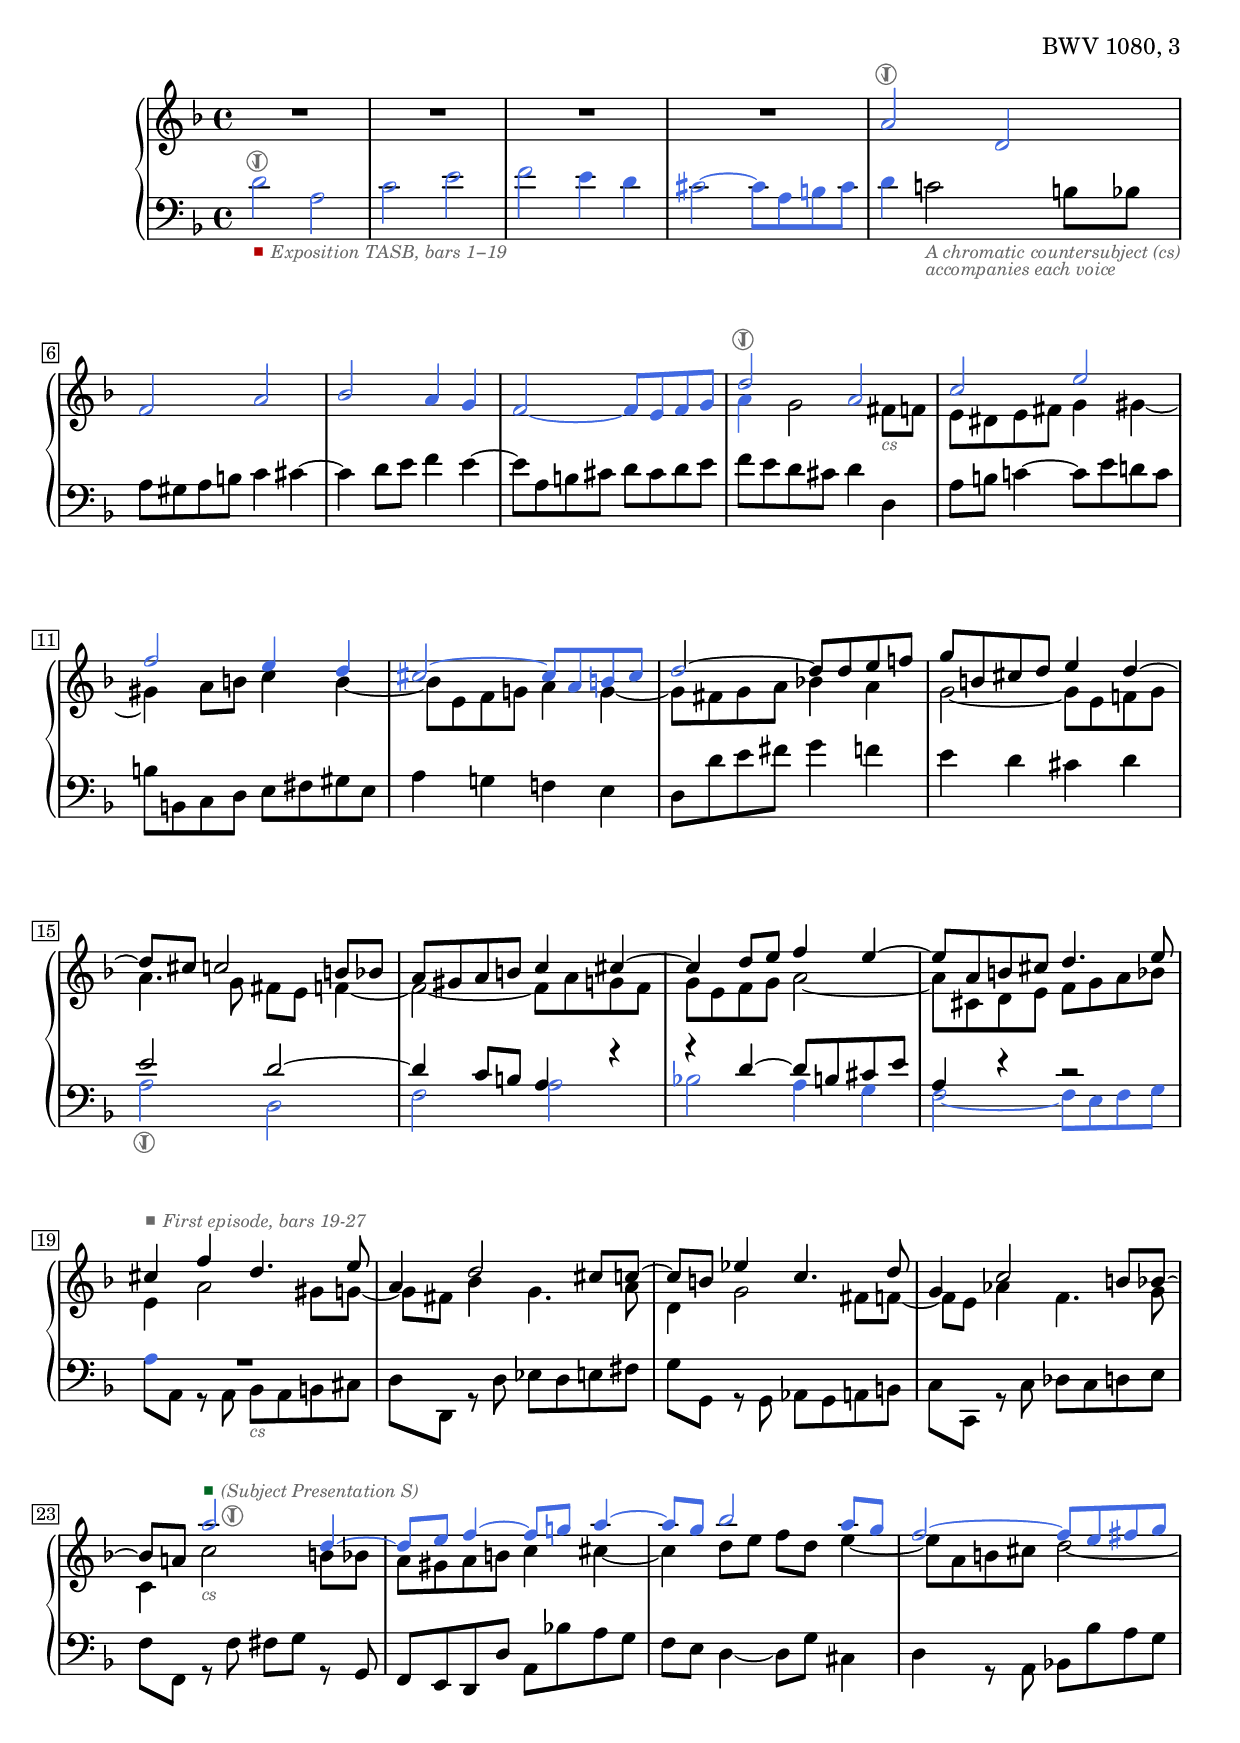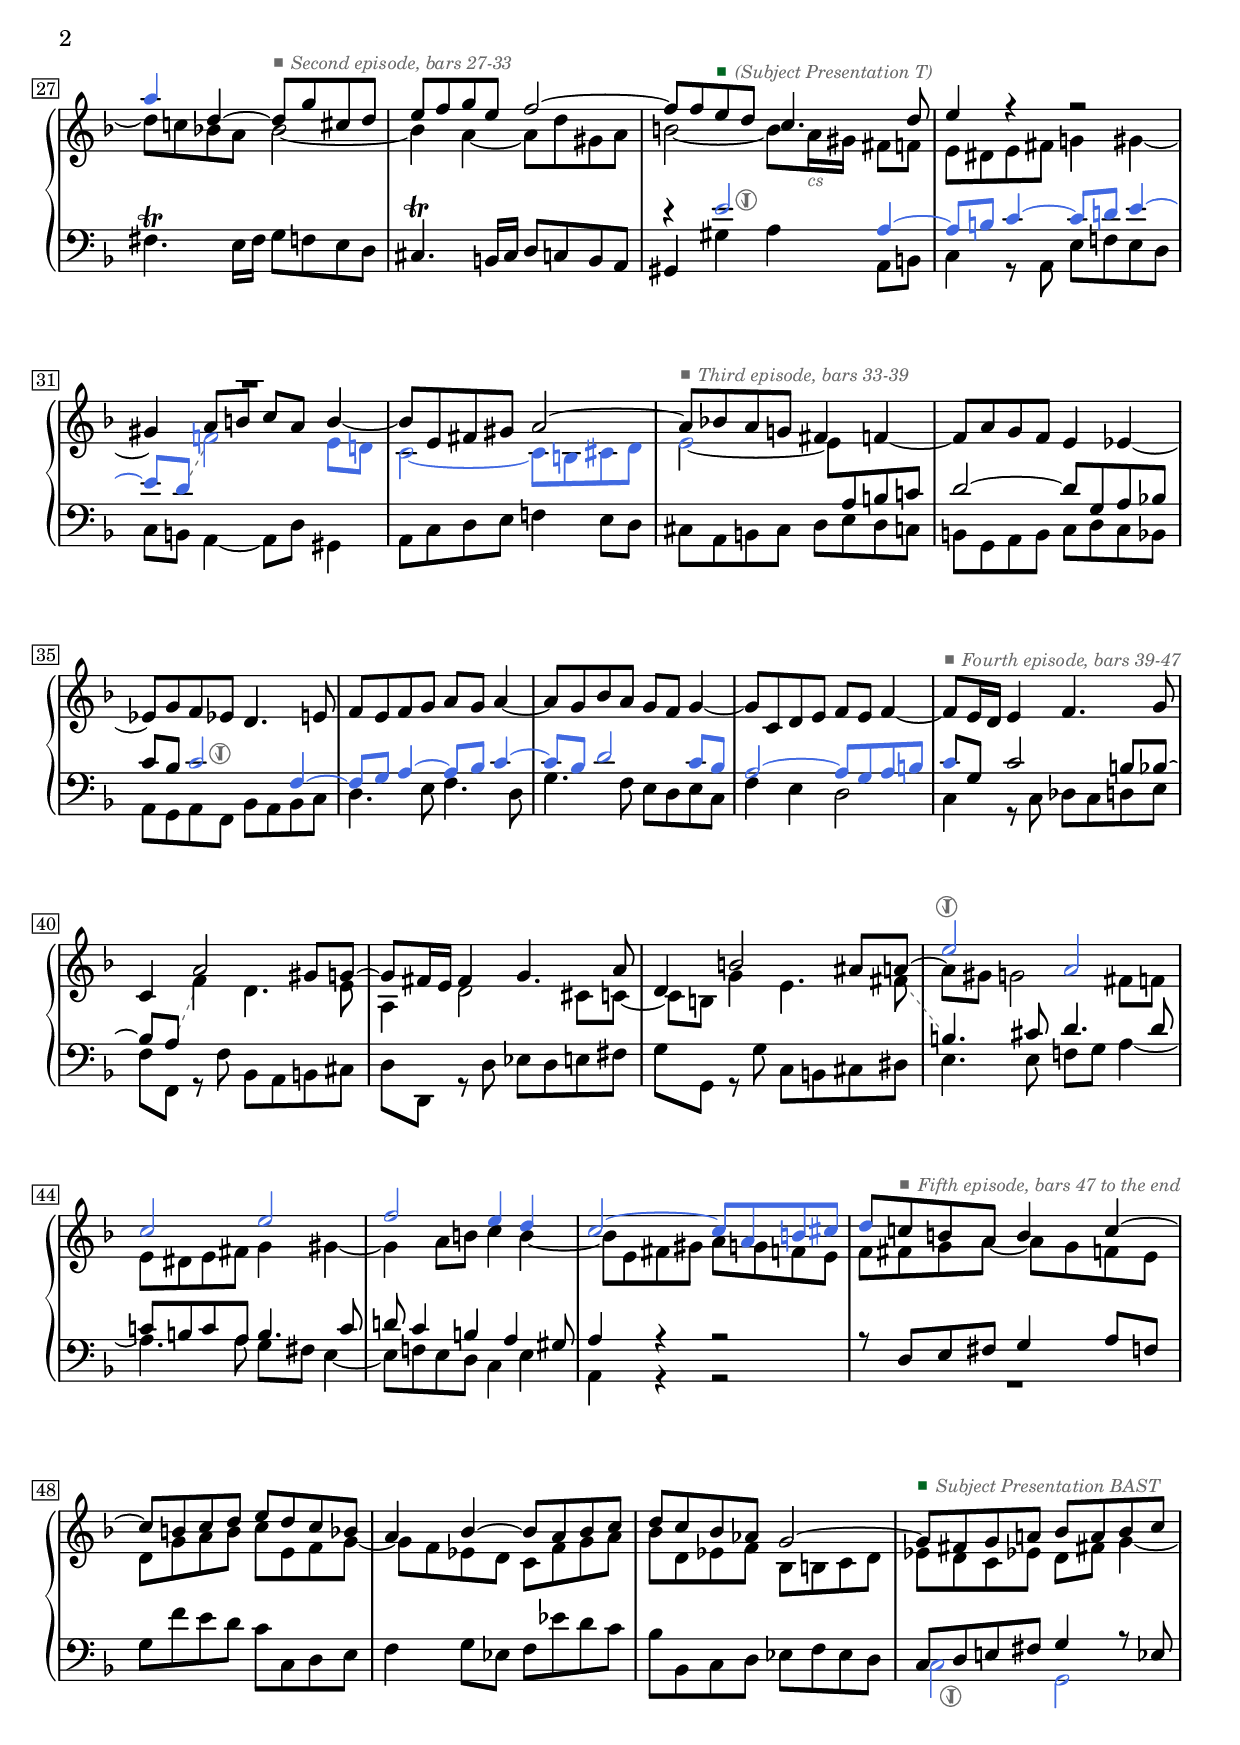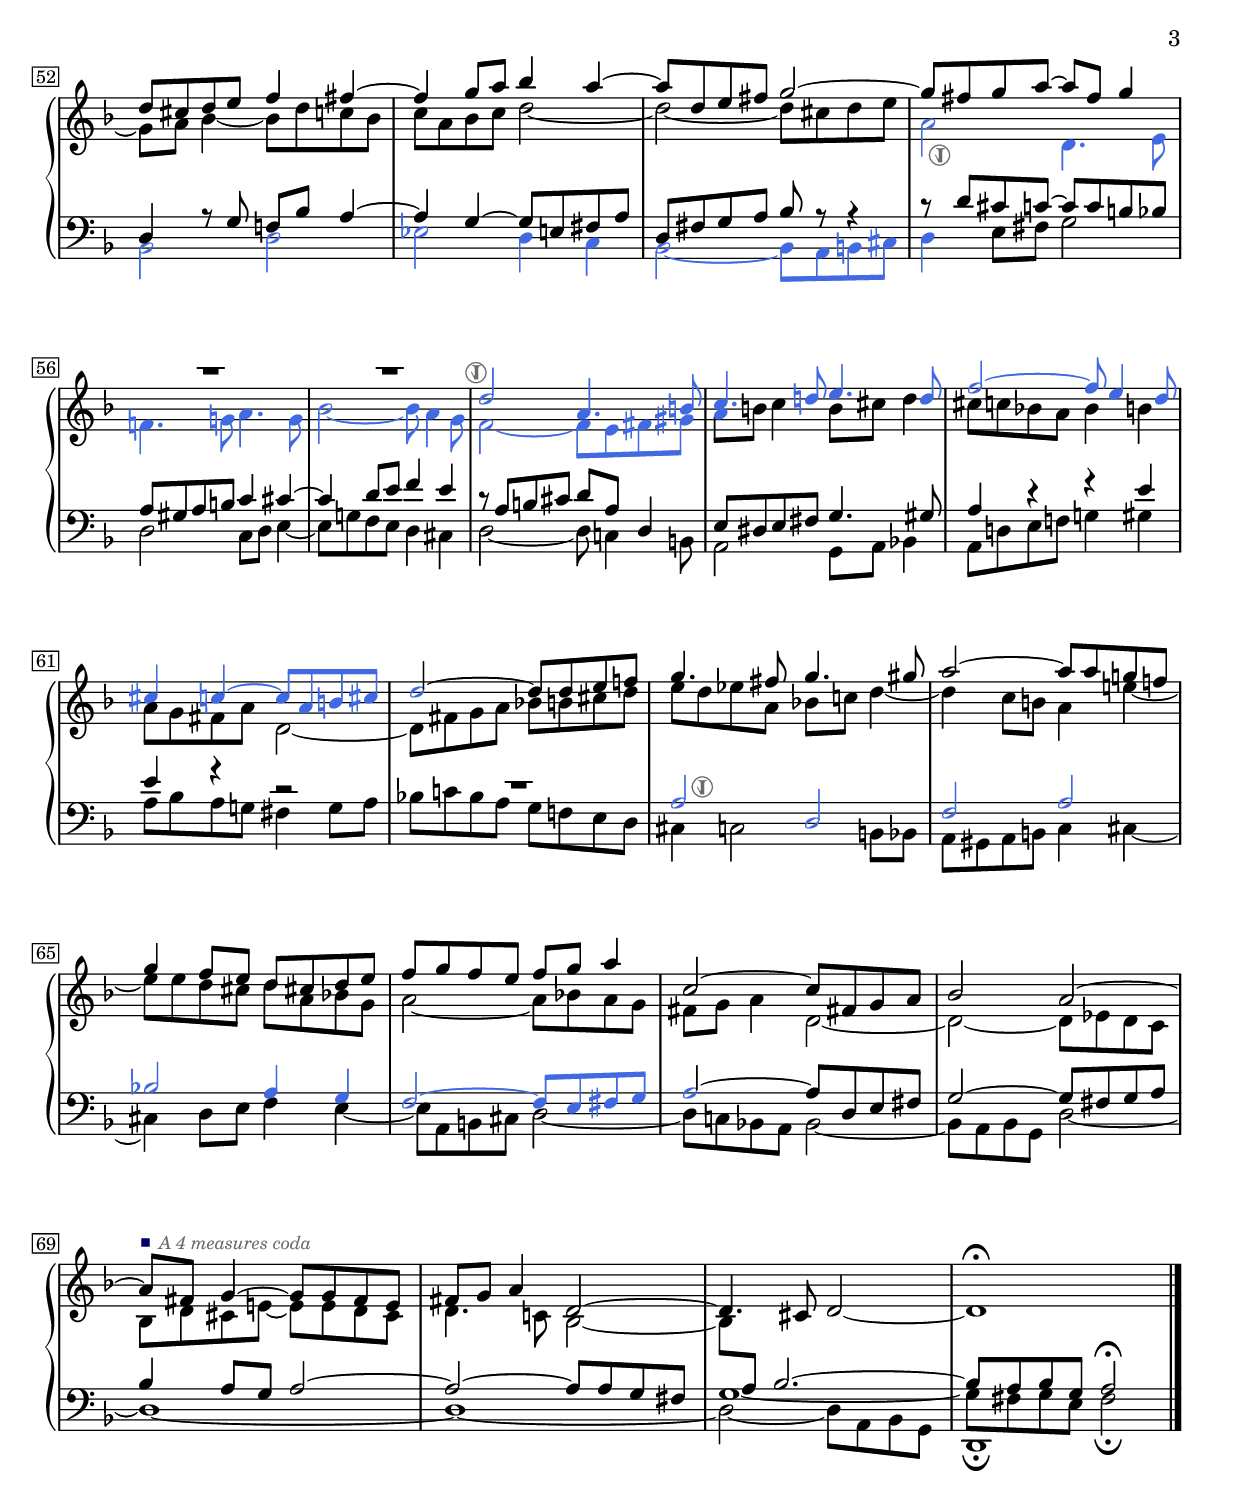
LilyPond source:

Global = {
  \key d \minor
  \time 4/4
  \include "../global.ly"
}

\include "../macros.ly"
\include "../macros-fugues-structure.ly"

Soprano = \context Voice = "one" \relative c'' {
  \voiceOne
  \label #'ContrapunctusIII
  | \override MultiMeasureRest.staff-position = #0
    R1*4
  | s1*4
  | \highlightSubjectFirstInv { d2^\markup \scale #'(1 . -1) \subject #'(0 . 0) #1 a
  %10
  | c e
  | f e4 d
  | cis2~ cis8 a b cis
  | \unHighlightSubject d2~ } d8 d e f
  | g b, cis d e4 d~
  %15
  | d8 cis c2 b8 bes
  | a gis a b c4 cis~
  | cis d8 e f4 e~
  | e8 a, b cis d4. e8
  | cis4^\markup { \episodeBullet "First episode, bars 19-27" }
    f d4. e8
  %20
  | a,4 d2 cis8 c~
  | c b ees4 c4. d8
  | g,4 c2 b8 bes~
  | bes a \highlightSubjectFirstInv {
    a'2^\markup { \subjectPresentationBullet "(Subject Presentation S)" }
       ^\markup \scale #'(1 . -1) \subject #'(2.5 . 0) #1 d,4~
  | d8 e f4~ f8 g a4~
  %25
  | a8 g bes2 a8 g
  | f2~ f8 e fis g
    \break
  | a4 } d,~ d8^\markup { \episodeBullet "Second episode, bars 27-33" } g cis, d
  | e f g e f2~
  | f8 f e^\markup { \subjectPresentationBullet "(Subject Presentation T)" }
    d c4. d8
  %30
  | e4 r r2
  | \override MultiMeasureRest.staff-position = #6
    R1
  | s1*11
  %43
  | \highlightSubjectFirstInv { e2^\markup \scale #'(1 . -1) \subject #'(0 . 0) #1 a,
  | c e
  %45
  | f e4 d
  | c2~ c8 a b cis
  | \unHighlightSubject d } c!^\markup { \episodeBullet "Fifth episode, bars 47 to the end" }
     b a b4 c~
  | c8 b c d e d c bes
  | a4 bes~ bes8 a bes c
  %50
  | d c bes aes g2~
  | g8^\markup { \subjectPresentationBullet "Subject Presentation BAST" }
    fis g a bes a bes c
  | d cis d e f4 fis~
  | fis g8 a bes4 a~
  | a8 d, e fis g2~
  %55
  | g8 fis g a~ a fis g4
  | R1*2
  | \highlightSubjectFirstInv { d2^\markup \scale #'(1 . -1) \subject #'(-0.8 . 0) #1 a4. b8
  | c4. d8 e4. d8
  %60
  | f2~ f8 e4 d8
  | cis4 c~ c8 a b cis
  | \unHighlightSubject d2~ } d8 d e f
  | g4. fis8 g4. gis8
  | a2~ a8 a g f
    \break
  %65
  | g4 f8 e d cis! d e
  | f g f e f g a4
  | c,2~ c8 fis,! g a
  | bes2 a~
    \break
  | a8^\markup { \endBullet "A 4 measures coda" } fis g4~ g8 g fis e
  %70
  | fis g a4 d,2~
  | d4. cis8 d2_~
  | d1\fermata
  | \bar "|."
}

Alto = \context Voice = "two" \relative c' {
  \voiceTwo
  | s1*4
  %5
  | \stemUp
    \highlightSubjectFirstInv { a'2^\markup \scale #'(1 . -1) \subject #'(0 . 0) #1 d,
  | f a
  | bes a4 g
  | f2~ f8 e f g
  | \stemDown
    a4 } g2 fis8_\markup { "cs" } f
  %10
  | e dis e fis g4 gis~
  | gis a8 b c4 b~
  | b8 e, f g a4 g~
  | g8 fis g a bes4 a
  | g2~ g8 e f g
  %15
  | a4. g8 fis e f4~
  | f2~ f8 a g f
  | g e f g a2~
  | a8 cis, d e f g a bes
  | e,4 a2 gis8 g~
  %20
  | g fis bes4 g4. a8
  | d,4 g2 fis8 f~
  | f e aes4 f4. g8
  | c,4 c'2_\markup { "cs" } b8 bes
  | a gis a b c4 cis~
  %25
  | cis d8 e f d e4~
  | e8 a, b cis d2~
  | d8 c bes a bes2~
  | bes4 a~ a8 d gis, a
  | b2~ b8[ a16_\markup { "cs" } gis] fis8 f
  %30
  | e dis e fis g4 gis~
  | \stemUp
    gis a8 b c a b4~
  | b8 e, fis gis a2^~
  | a8^\markup { \episodeBullet "Third episode, bars 33-39" }
    bes! a g fis4 f~
  | f8 a g f e4 ees~
    \break
  %35
  | ees8 g f ees d4. e8
  | f e f g a g a4~
  | a8 g bes a g f g4~
  | g8 c, d e f e f4~
  | f8^\markup { \episodeBullet "Fourth episode, bars 39-47" }
    e16 d e4 f4. g8
  %40
  | c,4 a'2 gis8 g^~
  | g8 fis16 e fis4 g4. a8
  | d,4 b'2 ais8 a^~
  | \stemDown
    a gis g2 fis8 f
  | e dis e fis g4 gis~
  %45
  | gis a8 b c4 b~
  | b8 e, fis gis a g f e
  | f fis g a~ a g f e
  | d g a b c e, f g~
  | g f ees d c f g a
  %50
  | bes d, ees f bes, b c d
  | ees d c ees d fis! g4~
  | g8 a bes4~ bes8 d c bes
  | c a bes c d2~
  | d~ d8 cis d e
  %55
  | \highlightSubjectFirstInv { a,2_\markup \scale #'(1 . -1) \subject #'(1.3 . 0) #1 d,4. e8
  | f!4. g8 a4. g8
  | bes2~ bes8 a4 g8
  | f2~ f8 e fis gis
  | \unHighlightSubject a } b c4 b8 cis d4
  %60
  | cis8 c bes a bes4 b
  | a8 g fis a d,2~
  | d8 fis g a bes b cis d
  | e d ees a, bes c d4~
  | d c8 b a4 e'~
  %65
  | e8 e d cis d a bes g
  | a2~ a8 bes a g
  | fis g a4 d,2~
  | d~ d8 ees d c
  | bes d cis e~ e e d cis
  %70
  | d4. c8 bes2~
  | bes8
    \staffLower
    \stemUp
    a bes2.^~
  | bes8 a bes g a2^\fermata
}

Tenor = \context Voice = "three" \relative c' {
  \voiceThree
  \showStaffSwitch
  %1
  | \stemDown
    \highlightSubjectFirstInv {
    d2_\markup { \expositionBullet "Exposition TASB, bars 1−19" }
      ^\markup \scale #'(1 . -1) \subject #'(0 . 0) #1 a
  | c e
  | f e4 d
  | cis2~ cis8 a b cis
  %5
  | d4 } c!2_\markup \override #'(baseline-skip . 1.7) {
      \column {
        "A chromatic countersubject (cs)"
        "accompanies each voice"
      }
    }
    b8 bes
  | a gis a b c4 cis~
  | cis d8 e f4 e~
  | e8 a, b cis d cis d e
  | f e d cis d4 d,
  %10
  | a'8 b c4~ c8 e d c
  | b b, c d e fis gis e
  | a4 g! f e
  | d8 d' e fis g4 f
  | e d cis d
  %15
  | \stemUp
    e2 d~
  | d4 c8 b a4 r
  | r d~ d8 b cis e
  | a,4 r r2
  | R1
  | s1*9
  | r4 \highlightSubjectFirstInv {
    e'2^\markup \scale #'(1 . -1) \subject #'(2.5 . 0) #1 a,4~
  %30
  | a8 b c4~ c8 d e4~
  | e8 d
    \staffUpper
    \stemDown
    f2 e8 d
  | c2_~ c8 b cis d
  | \hideStaffSwitch
    \unHighlightSubject e2_~ } e8
    \staffLower
    \stemUp
    a, b c \showStaffSwitch
  | d2~ d8 g, a bes!
  %35
  | c bes \highlightSubjectFirstInv { c2^\markup \scale #'(1 . -1) \subject #'(2.5 . 0) #1 f,4~
  | f8 g a4~ a8 bes c4~
  | c8 bes d2 c8 bes
  | a2~ a8 g a b
  | \unHighlightSubject c } g c2 b8 bes~
  %40
  | bes a
    \staffUpper
    \stemDown
    f'4 d4. e8
  | a,4 d2 cis8 c_~
  | c b g'4 e4. fis8
  | \staffLower
    \stemUp
    b,4. cis8 d4. d8
  | c b c a b4. c8
  %45
  | d c4 b a gis8
  | a4 r r2
  | r8 d, e fis g4 a8 f
  | \stemDown
    g f' e d c c, d e
  | f4 g8 ees f ees' d c
  %50
  | bes bes, c d ees f ees d
  | \stemUp
    c d e! fis g4 r8 ees
  | d4 r8 g f bes a4~
  | a g~ g8 e fis a
  | d, fis g a bes r r4
  %55
  | r8 d cis c~ c c b bes
  | a gis a b c4 cis~
  | cis d8 e f4 e
  | r8 a, b cis d a d,4
  | e8 dis e fis g4. gis8
  %60
  | a4 r r e'
  | e r r2
  | \override MultiMeasureRest.staff-position = #6
    R1
  | \highlightSubjectFirstInv { a,2^\markup \scale #'(1 . -1) \subject #'(2.5 . 0) #1 d,
  | f a
  %65
  | bes! a4 g
  | f2~ f8 e fis g
  | \unHighlightSubject a2~ } a8 d, e fis
  | g2~ g8 fis g a
  | bes4 a8 g a2~
  %70
  | a~ a8 a g fis
  | \shape #'((1 . 0.9) (0 . 1.1) (0 . 1) (-0.3 . 1)) Tie
    g1_~
  | \stemDown
    g8 fis g e fis2_\fermata
}

Bass = \context Voice = "four" \relative c {
  \voiceFour
  | s1*14 %1 to 14
  %15
  | \highlightSubjectFirstInv { a'2_\markup \scale #'(1 . -1) \subject #'(0 . 0) #1 d,
  | f a
  | bes a4 g
  | f2~ f8 e f g
  | \unHighlightSubject a } a, r a bes_\markup { "cs" } a b cis
  %20
  | d d, r d' ees d e fis
  | g g, r g aes g a b
  | c c, r c' des c d e
  | f f, r f' fis g r \stemUp g,
  | f e d d' \stemDown a bes' a g
  %25
  | f e d4~ d8 g cis,4
  | d r8 a bes bes' a g
  | fis4.^\trill e16 fis g8 f e d
  | \stemUp cis4.^\trill b16 cis d8 c b a
  | gis4 \stemDown gis' a a,8 b
  %30
  | c4 r8 a e' f e d
  | c b a4~ a8 d gis,4
  | a8 c d e f4 e8 d
  | cis a b cis d e d c
  | b g a b c d c bes
  %35
  | a g a f bes a bes c
  | d4. e8 f4. d8
  | g4. f8 e d e c
  | f4 e d2
  | c4 r8 c des c d e
  %40
  | f f, r f' bes, a b cis
  | d d, r d' ees d e fis
  | g g, r g' c, b cis dis
  | e4. e8 f! g a4~
  | a4. a8 g fis e4~
  %45
  | e8 f! e d c4 e
  | a, r r2
  | R1
  | s1*3
  %51
  | \highlightSubjectFirstInv { c2_\markup \scale #'(1 . -1) \subject #'(1.5 . 0) #1 g
  | bes d
  | ees d4 c
  | bes2~ bes8 a b cis
  %55
  | d4 } e8 fis g2
  | d c8 d e4~
  | e8 g f e d4 cis
  | d2~ d8 c!4 b8
  | a2 g8 a bes!4
  %60
  | a8 d e f g4 gis
  | a8 bes a g! fis4 g8 a
  | bes! c! bes a g f e d
  | cis4 c2 b8 bes
  | a gis a b c4 cis~
  %65
  | cis d8 e f4 e~
  | e8 a, b cis d2~
  | d8 c! bes a bes2~
  | bes8 a bes g d'2~
  | d1~
  %70
  | d~
  | d2~ d8 a bes g
  | d1\fermata
}

\score {
  \new PianoStaff
  <<
    \accidentalStyle Score.piano
    \context Staff = "upper" <<
      \set Staff.midiInstrument = #"acoustic grand"
      \Global
      \clef treble
      \Soprano
      \Alto
    >>
    \context Staff = "lower" <<
      \set Staff.midiInstrument = #"acoustic grand"
      \Global
      \clef bass
      \Tenor
      \Bass
    >>
  >>
  \header {
    %composer = "Johann Sebastian Bach"
    opus = "BWV 1080, 3"
    title = ##f
    subtitle = \markup { \smallCaps "Contrapunctus III" }
    subsubtitle = \markup {
      \center-column {
        \line { "Four-voice fugue on principal subject in inversion, employing intense chromaticism" }
        \fugueStructureBoxesIII
      }
    }
  }
  \layout {
    \context {
      \Voice
      \override TextScript.color = #greyTextColor
      \override TextScript.font-shape = #'italic
      \override TextScript.font-size = #-2
      \override VoiceFollower.color = #greyTextColor
      \override VoiceFollower.style = #'dashed-line
    }
  }
  \midi { \tempo 4=115 }
}
